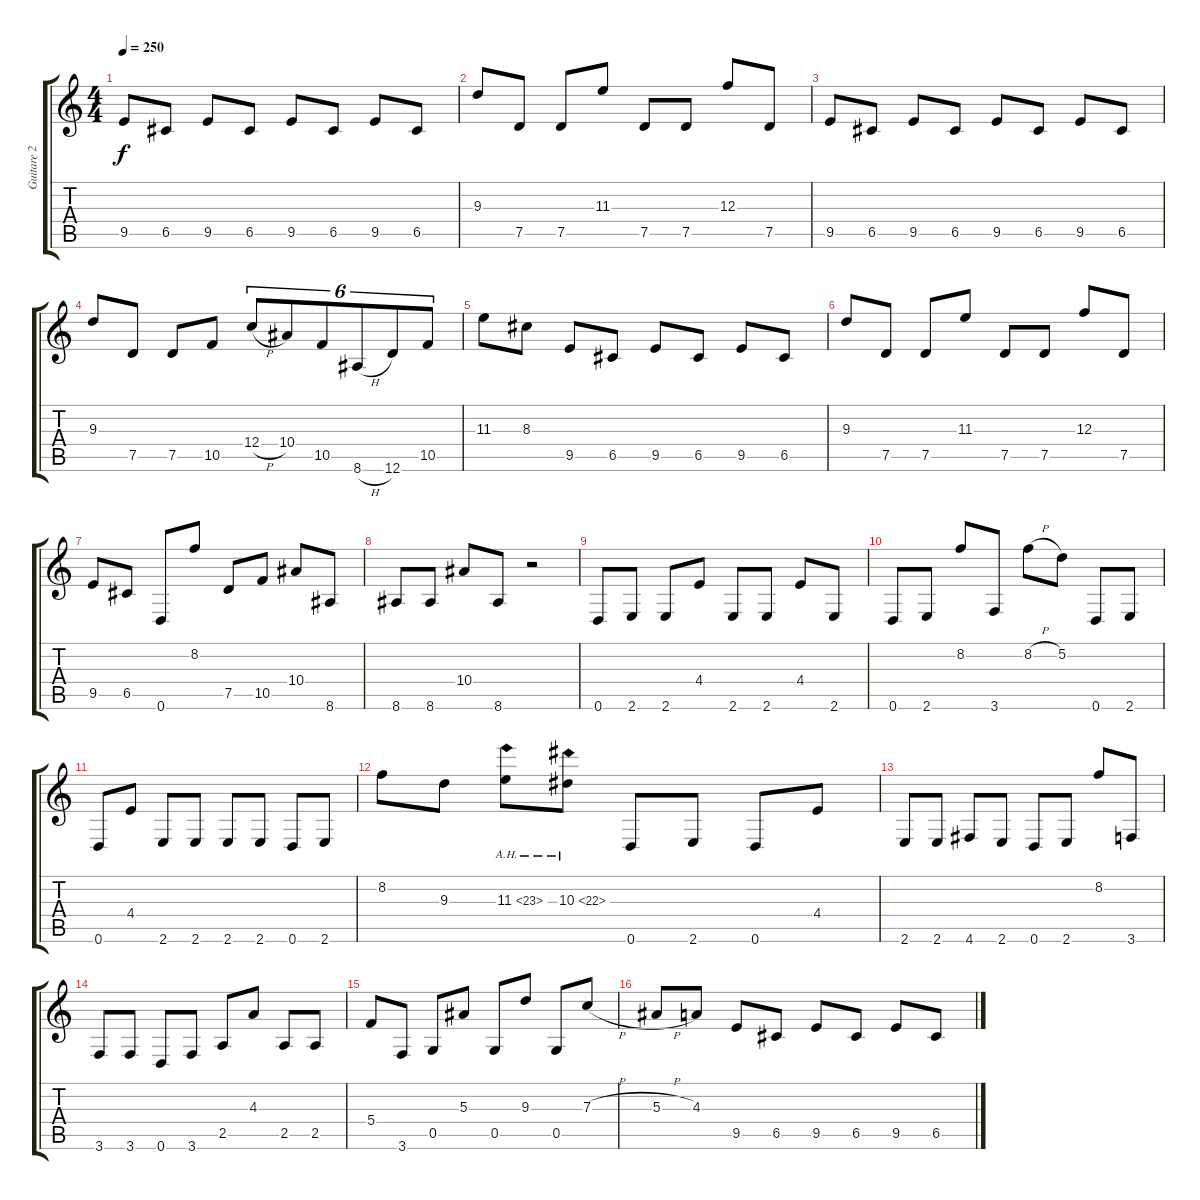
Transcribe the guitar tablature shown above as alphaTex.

\track ("Guitare 2" "Guitare 2") {instrument distortionguitar}
\staff {score tabs}
\tuning (D4 A3 F3 C3 G2 D2) {hide}
\ts (4 4)
\tempo 250
\clef g2
\ks c
9.5.8{dy f instrument distortionguitar} 6.5.8 9.5.8 6.5.8 9.5.8 6.5.8 9.5.8 6.5.8 |
9.3.8 7.5.8 7.5.8 11.3.8 7.5.8 7.5.8 12.3.8 7.5.8 |
9.5.8 6.5.8 9.5.8 6.5.8 9.5.8 6.5.8 9.5.8 6.5.8 |
9.3.8 7.5.8 7.5.8 10.5.8 12.4{h}.8{tu (6 4)} 10.4.8{tu (6 4)} 10.5.8{tu (6 4)} 8.6{h}.8{tu (6 4)} 12.6.8{tu (6 4)} 10.5.8{tu (6 4)} |
11.3.8 8.3.8 9.5.8 6.5.8 9.5.8 6.5.8 9.5.8 6.5.8 |
9.3.8 7.5.8 7.5.8 11.3.8 7.5.8 7.5.8 12.3.8 7.5.8 |
9.5.8 6.5.8 0.6.8 8.2.8 7.5.8 10.5.8 10.4.8 8.6.8 |
8.6.8 8.6.8 10.4.8 8.6.8 r.2 |
0.6.8 2.6.8 2.6.8 4.4.8 2.6.8 2.6.8 4.4.8 2.6.8 |
0.6.8 2.6.8 8.2.8 3.6.8 8.2{h}.8 5.2.8 0.6.8 2.6.8 |
0.6.8 4.4.8 2.6.8 2.6.8 2.6.8 2.6.8 0.6.8 2.6.8 |
8.2.8 9.3.8 11.3{ah 12}.8 10.3{ah 12}.8 0.6.8 2.6.8 0.6.8 4.4.8 |
2.6.8 2.6.8 4.6.8 2.6.8 0.6.8 2.6.8 8.2.8 3.6.8 |
3.6.8 3.6.8 0.6.8 3.6.8 2.5.8 4.3.8 2.5.8 2.5.8 |
5.4.8 3.6.8 0.5.8 5.3.8 0.5.8 9.3.8 0.5.8 7.3{h}.8 |
5.3{h}.8 4.3.8 9.5.8 6.5.8 9.5.8 6.5.8 9.5.8 6.5.8
